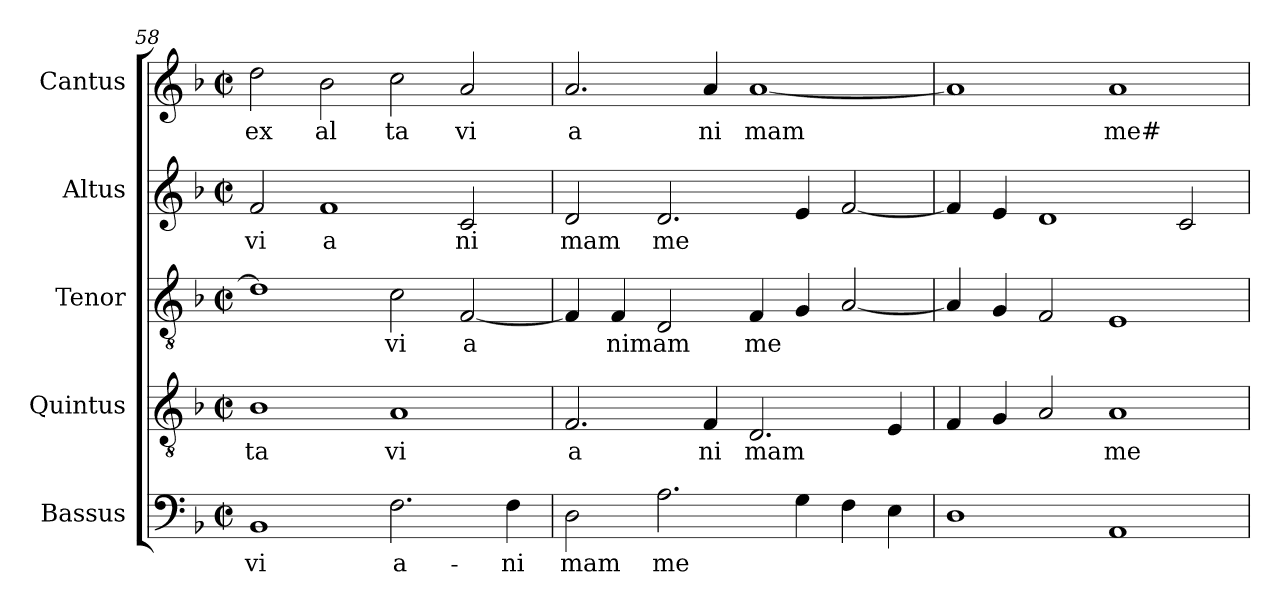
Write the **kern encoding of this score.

**kern	**text	**kern	**text	**kern	**text	**kern	**text	**kern	**text
*part5	*part5	*part4	*part4	*part3	*part3	*part2	*part2	*part1	*part1
*staff5	*staff5	*staff4	*staff4	*staff3	*staff3	*staff2	*staff2	*staff1	*staff1
*I"Bassus	*	*I"Quintus	*	*I"Tenor	*	*I"Altus	*	*I"Cantus	*
*clefF4	*	*clefGv2	*	*clefGv2	*	*clefG2	*	*clefG2	*
*k[b-]	*	*k[b-]	*	*k[b-]	*	*k[b-]	*	*k[b-]	*
*F:	*	*F:	*	*F:	*	*F:	*	*F:	*
*M2/2	*	*M2/2	*	*M2/2	*	*M2/2	*	*M2/2	*
*met(c|)	*	*met(c|)	*	*met(c|)	*	*met(c|)	*	*met(c|)	*
=58	=58	=58	=58	=58	=58	=58	=58	=58	=58
!	!LO:LY:b:cj	!	!LO:LY:b:cj	!	!LO:LY:b:cj	!	!LO:LY:b:cj	!	!LO:LY:b:cj
1BB-	-vi	1B-	ta	1d]	.	2f/	vi	2dd\	ex
!	!	!	!	!	!	!	!LO:LY:b:cj	!	!LO:LY:b:cj
.	.	.	.	.	.	1f	a	2b-\	al
!	!LO:LY:b:cj	!	!LO:LY:b:cj	!	!LO:LY:b:cj	!	!	!	!LO:LY:b:cj
2.F\	a-	1A	vi	2c\	vi	.	.	2cc\	ta
!	!	!	!	!	!LO:LY:b:cj	!	!LO:LY:b:cj	!	!LO:LY:b:cj
.	.	.	.	[<2F/	a	2c/	ni	2a/	vi
!	!LO:LY:b:cj	!	!	!	!	!	!	!	!
4F\	-ni	.	.	.	.	.	.	.	.
=59	=59	=59	=59	=59	=59	=59	=59	=59	=59
!	!LO:LY:b:cj	!	!LO:LY:b:cj	!	!LO:LY:b:cj	!	!LO:LY:b:cj	!	!LO:LY:b:cj
2D\	mam	2.F/	a	4F/]	.	2d/	mam	2.a/	a
!	!	!	!	!	!LO:LY:b:cj	!	!	!	!
.	.	.	.	4F/	nimam	.	.	.	.
!	!LO:LY:b:cj	!	!	!	!LO:LY:b:cj	!	!LO:LY:b:cj	!	!
2.A\	me-	.	.	2D/	.	2.d/	me	.	.
!	!	!	!LO:LY:b:cj	!	!	!	!	!	!LO:LY:b:cj
.	.	4F/	ni	.	.	.	.	4a/	ni
!	!	!	!LO:LY:b:cj	!	!LO:LY:b:cj	!	!	!	!LO:LY:b:cj
.	.	2.D/	mam	4F/	me	.	.	[<1a	mam
!	!LO:LY:b:cj	!	!	!	!LO:LY:b:cj	!	!LO:LY:b:cj	!	!
4G\	--	.	.	4G/	.	4e/	.	.	.
!	!LO:LY:b:cj	!	!	!	!LO:LY:b:cj	!	!LO:LY:b:cj	!	!
4F\	--	.	.	[<2A/	.	[<2f/	.	.	.
!	!LO:LY:b:cj	!	!LO:LY:b:cj	!	!	!	!	!	!
4E\	--	4E/	.	.	.	.	.	.	.
=60	=60	=60	=60	=60	=60	=60	=60	=60	=60
!	!LO:LY:b:cj	!	!LO:LY:b:cj	!	!LO:LY:b:cj	!	!LO:LY:b:cj	!	!LO:LY:b:cj
1D	--	4F/	.	4A/]	.	4f/]	.	1a]	.
!	!	!	!LO:LY:b:cj	!	!LO:LY:b:cj	!	!LO:LY:b:cj	!	!
.	.	4G/	.	4G/	.	4e/	.	.	.
!	!	!	!LO:LY:b:cj	!	!LO:LY:b:cj	!	!LO:LY:b:cj	!	!
.	.	2A/	.	2F/	.	1d	.	.	.
!	!LO:LY:b:cj	!	!LO:LY:b:cj	!	!LO:LY:b:cj	!	!	!	!LO:LY:b:cj
1AA	--	1A	me	1E	.	.	.	1a	me#
!	!	!	!	!	!	!	!LO:LY:b:cj	!	!
.	.	.	.	.	.	2c/	.	.	.
=	=	=	=	=	=	=	=	=	=
*-	*-	*-	*-	*-	*-	*-	*-	*-	*-
